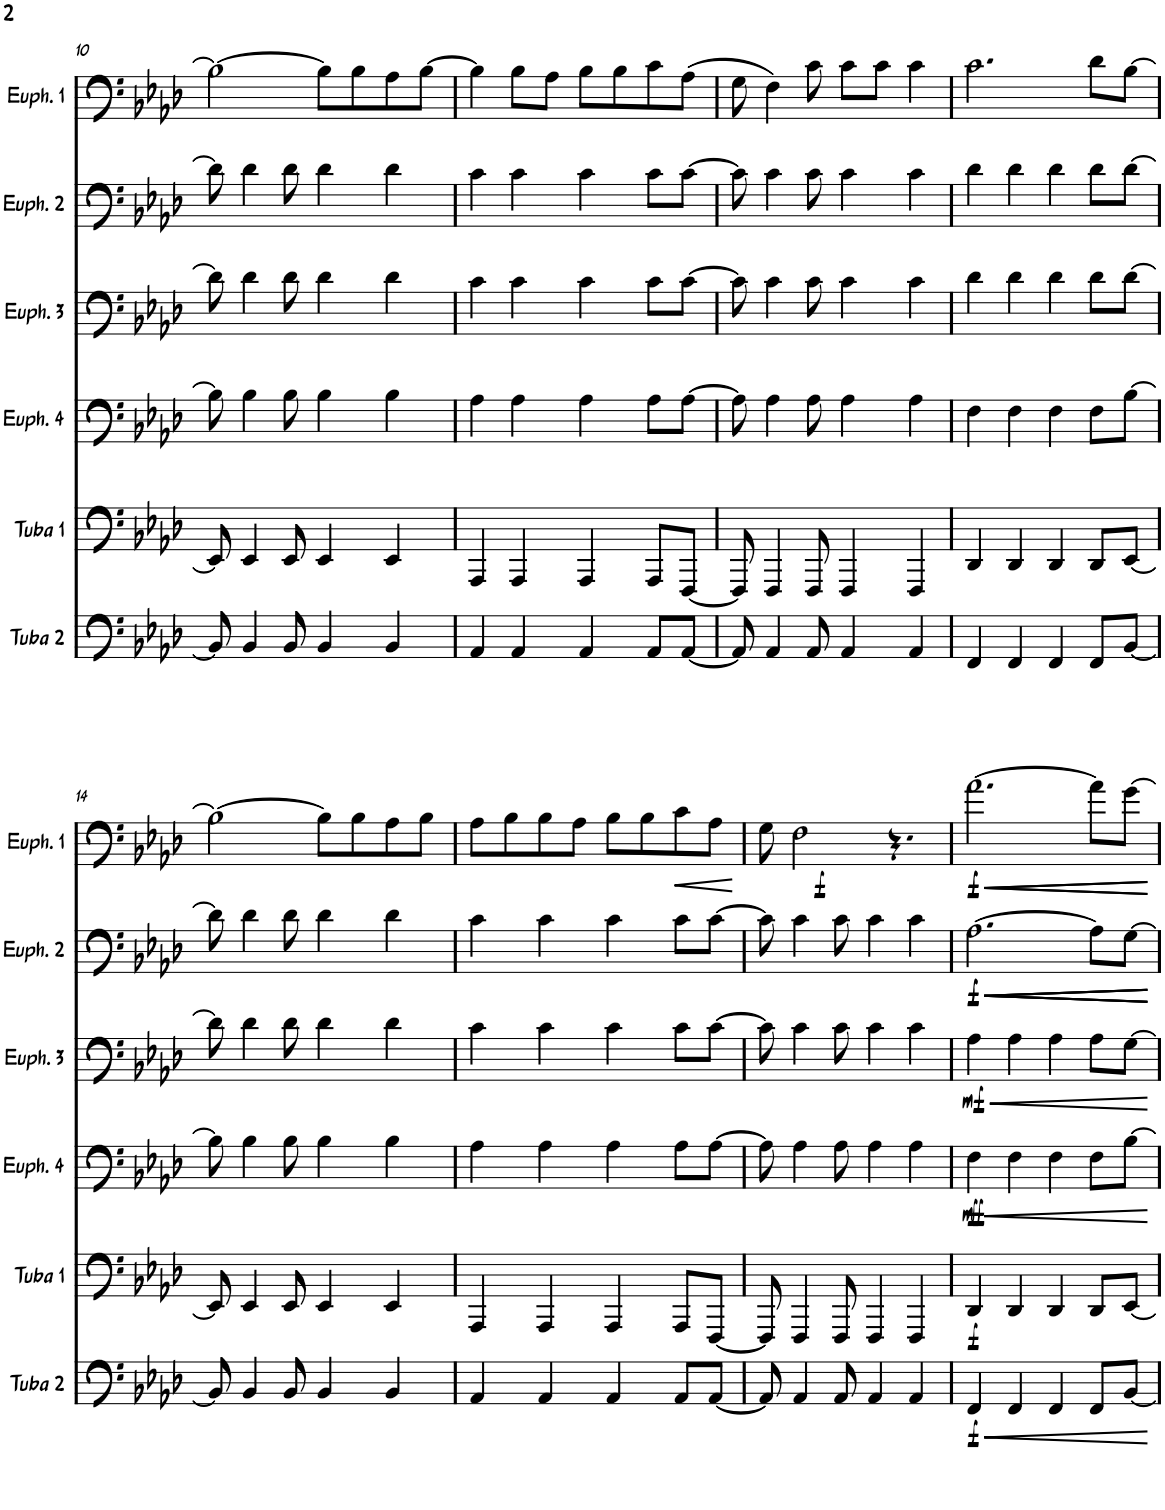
**kern	**dynam	**kern	**dynam	**kern	**dynam	**kern	**dynam	**kern	**dynam	**kern	**dynam
*part6	*part6	*part5	*part5	*part4	*part4	*part3	*part3	*part2	*part2	*part1	*part1
*staff6	*staff6	*staff5	*staff5	*staff4	*staff4	*staff3	*staff3	*staff2	*staff2	*staff1	*staff1
*I"Tuba 2	*	*I"Tuba 1	*	*I"Euphonium 4	*	*I"Euphonium 3	*	*I"Euphonium 2	*	*I"Euphonium 1	*
*I'Tuba 2	*	*I'Tuba 1	*	*I'Euph. 4	*	*I'Euph. 3	*	*I'Euph. 2	*	*I'Euph. 1	*
!!LO:PB:g=z
*clefF4	*	*clefF4	*	*clefF4	*	*clefF4	*	*clefF4	*	*clefF4	*
*Trd-7c-12	*	*Trd-7c-12	*	*	*	*	*	*	*	*	*
*k[b-e-a-d-]	*	*k[b-e-a-d-]	*	*k[b-e-a-d-]	*	*k[b-e-a-d-]	*	*k[b-e-a-d-]	*	*k[b-e-a-d-]	*
*M4/4	*	*M4/4	*	*M4/4	*	*M4/4	*	*M4/4	*	*M4/4	*
=10	=10	=10	=10	=10	=10	=10	=10	=10	=10	=10	=10
8BB-/]	.	8EE-/]	.	8B-\]	.	8d-\]	.	8d-\]	.	2B-\_	.
4BB-/	.	4EE-/	.	4B-\	.	4d-\	.	4d-\	.	.	.
8BB-/	.	8EE-/	.	8B-\	.	8d-\	.	8d-\	.	.	.
4BB-/	.	4EE-/	.	4B-\	.	4d-\	.	4d-\	.	8B-\L]	.
.	.	.	.	.	.	.	.	.	.	8B-\	.
4BB-/	.	4EE-/	.	4B-\	.	4d-\	.	4d-\	.	8A-\	.
.	.	.	.	.	.	.	.	.	.	[8B-\J	.
=11	=11	=11	=11	=11	=11	=11	=11	=11	=11	=11	=11
4AA-/	.	4AAA-/	.	4A-\	.	4c\	.	4c\	.	4B-\]	.
4AA-/	.	4AAA-/	.	4A-\	.	4c\	.	4c\	.	8B-\L	.
.	.	.	.	.	.	.	.	.	.	8A-\J	.
4AA-/	.	4AAA-/	.	4A-\	.	4c\	.	4c\	.	8B-\L	.
.	.	.	.	.	.	.	.	.	.	8B-\	.
8AA-/L	.	8AAA-/L	.	8A-\L	.	8c\L	.	8c\L	.	8c\	.
[8AA-/J	.	[8FFF/J	.	[8A-\J	.	[8c\J	.	[8c\J	.	(8A-\J	.
=12	=12	=12	=12	=12	=12	=12	=12	=12	=12	=12	=12
8AA-/]	.	8FFF/]	.	8A-\]	.	8c\]	.	8c\]	.	8G\	.
4AA-/	.	4FFF/	.	4A-\	.	4c\	.	4c\	.	4F\)	.
8AA-/	.	8FFF/	.	8A-\	.	8c\	.	8c\	.	8c\	.
4AA-/	.	4FFF/	.	4A-\	.	4c\	.	4c\	.	8c\L	.
.	.	.	.	.	.	.	.	.	.	8c\J	.
4AA-/	.	4FFF/	.	4A-\	.	4c\	.	4c\	.	4c\	.
=13	=13	=13	=13	=13	=13	=13	=13	=13	=13	=13	=13
4FF/	.	4DD-/	.	4F\	.	4d-\	.	4d-\	.	2.c\	.
4FF/	.	4DD-/	.	4F\	.	4d-\	.	4d-\	.	.	.
4FF/	.	4DD-/	.	4F\	.	4d-\	.	4d-\	.	.	.
8FF/L	.	8DD-/L	.	8F\L	.	8d-\L	.	8d-\L	.	8d-\L	.
[8BB-/J	.	[8EE-/J	.	[8B-\J	.	[8d-\J	.	[8d-\J	.	[8B-\J	.
!!LO:LB:g=z
=14	=14	=14	=14	=14	=14	=14	=14	=14	=14	=14	=14
8BB-/]	.	8EE-/]	.	8B-\]	.	8d-\]	.	8d-\]	.	2B-\_	.
4BB-/	.	4EE-/	.	4B-\	.	4d-\	.	4d-\	.	.	.
8BB-/	.	8EE-/	.	8B-\	.	8d-\	.	8d-\	.	.	.
4BB-/	.	4EE-/	.	4B-\	.	4d-\	.	4d-\	.	8B-\L]	.
.	.	.	.	.	.	.	.	.	.	8B-\	.
4BB-/	.	4EE-/	.	4B-\	.	4d-\	.	4d-\	.	8A-\	.
.	.	.	.	.	.	.	.	.	.	8B-\J	.
=15	=15	=15	=15	=15	=15	=15	=15	=15	=15	=15	=15
4AA-/	.	4AAA-/	.	4A-\	.	4c\	.	4c\	.	8A-\L	.
.	.	.	.	.	.	.	.	.	.	8B-\	.
4AA-/	.	4AAA-/	.	4A-\	.	4c\	.	4c\	.	8B-\	.
.	.	.	.	.	.	.	.	.	.	8A-\J	.
4AA-/	.	4AAA-/	.	4A-\	.	4c\	.	4c\	.	8B-\L	.
.	.	.	.	.	.	.	.	.	.	8B-\	.
!	!	!	!	!	!	!	!	!	!	!	!LO:HP:b
8AA-/L	.	8AAA-/L	.	8A-\L	.	8c\L	.	8c\L	.	8c\	<
[8AA-/J	.	[8FFF/J	.	[8A-\J	.	[8c\J	.	[8c\J	.	8A-\J	.
.	.	.	.	.	.	.	.	.	.	.	[
=16	=16	=16	=16	=16	=16	=16	=16	=16	=16	=16	=16
*	*	*	*	*	*	*	*	*	*	*^	*
8AA-/]	.	8FFF/]	.	8A-\]	.	8c\]	.	8c\]	.	8G\	4ryy	.
4AA-/	.	4FFF/	.	4A-\	.	4c\	.	4c\	.	2F\	.	.
!	!	!	!	!	!	!	!	!	!	!	!	!LO:DY:b
.	.	.	.	.	.	.	.	.	.	.	2.ryy	f
8AA-/	.	8FFF/	.	8A-\	.	8c\	.	8c\	.	.	.	.
4AA-/	.	4FFF/	.	4A-\	.	4c\	.	4c\	.	.	.	.
.	.	.	.	.	.	.	.	.	.	4.r	.	.
4AA-/	.	4FFF/	.	4A-\	.	4c\	.	4c\	.	.	.	.
=17	=17	=17	=17	=17	=17	=17	=17	=17	=17	=17	=17	=17
!	!LO:HP:b	!	!	!	!LO:HP:b	!	!LO:HP:b	!	!LO:HP:b	!	!	!LO:HP:b
!	!LO:DY:n=1:b	!	!LO:DY:b	!	!LO:DY:n=1:b	!	!	!	!	!	!	!
!	!	!	!	!	!LO:DY:n=2:b	!	!LO:DY:n=1:b	!	!LO:DY:n=1:b	!	!	!
!	!	!	!	!	!	!	!	!	!LO:DY:n=2:b	!	!	!LO:DY:n=1:b
!	!	!	!	!	!	!	!	!	!	!	!	!LO:DY:n=2:b
*	*	*	*	*	*	*	*	*	*	*v	*v	*
4FF/	< f	4DD-/	f	4F\	< mf f	4A-\	< mf	[2.A-\	< f f	[2.a-\	< f f
4FF/	.	4DD-/	.	4F\	.	4A-\	.	.	.	.	.
4FF/	.	4DD-/	.	4F\	.	4A-\	.	.	.	.	.
!	!	!	!	!	!	!	!	!	!LO:HP:b	!	!LO:HP:b
8FF/L	.	8DD-/L	.	8F\L	.	8A-\L	.	8A-\L]	<	8a-\L]	<
!	!	!	!	!	!	!	!	!	!LO:HP:b	!	!
[8BB-/J	.	[8EE-/J	.	[8B-\J	.	[8G\J	.	[8G\J	<	[8g\J	.
.	[	.	.	.	[	.	[	.	[ [ [	.	[ [
=	=	=	=	=	=	=	=	=	=	=	=
*-	*-	*-	*-	*-	*-	*-	*-	*-	*-	*-	*-
